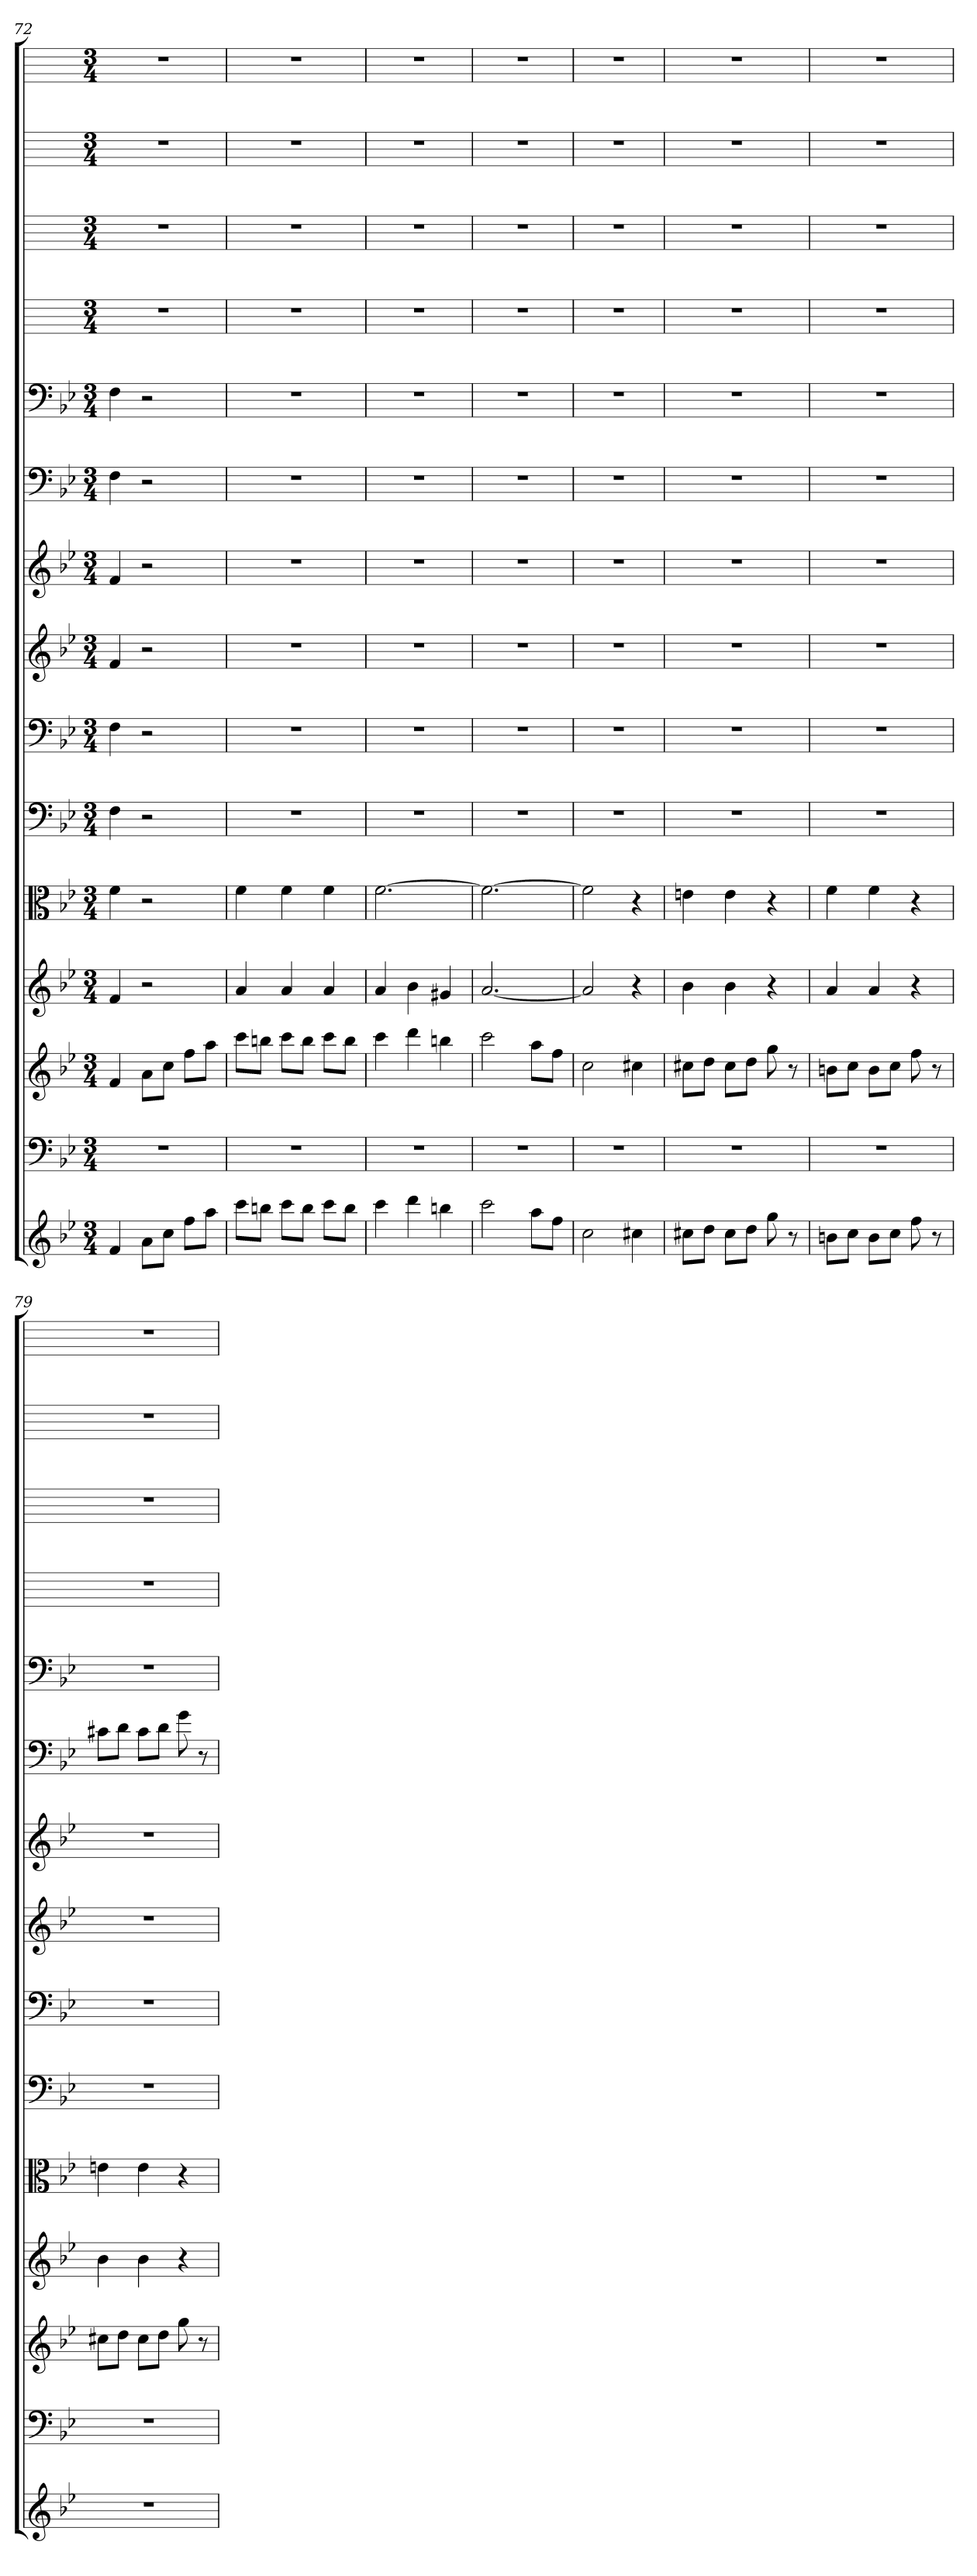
**kern	**kern	**kern	**kern	**kern	**kern	**kern	**kern	**kern	**kern	**kern	**kern	**kern	**kern	**kern
*part15	*part14	*part13	*part12	*part11	*part10	*part9	*part8	*part7	*part6	*part5	*part4	*part3	*part2	*part1
*staff15	*staff14	*staff13	*staff12	*staff11	*staff10	*staff9	*staff8	*staff7	*staff6	*staff5	*staff4	*staff3	*staff2	*staff1
*	*clefF4	*	*	*clefC3	*clefF4	*clefF4	*	*	*clefF4	*clefF4	*	*	*	*
*k[b-e-]	*k[b-e-]	*k[b-e-]	*k[b-e-]	*k[b-e-]	*k[b-e-]	*k[b-e-]	*k[b-e-]	*k[b-e-]	*k[b-e-]	*k[b-e-]	*k[]	*k[]	*k[]	*k[]
*M3/4	*M3/4	*M3/4	*M3/4	*M3/4	*M3/4	*M3/4	*M3/4	*M3/4	*M3/4	*M3/4	*M3/4	*M3/4	*M3/4	*M3/4
=72	=72	=72	=72	=72	=72	=72	=72	=72	=72	=72	=72	=72	=72	=72
4f	2.r	4f	4f	4f	4F	4F	4f	4f	4F	4F	2.r	2.r	2.r	2.r
8aL	.	8aL	2r	2r	2r	2r	2r	2r	2r	2r	.	.	.	.
8ccJ	.	8ccJ	.	.	.	.	.	.	.	.	.	.	.	.
8ffL	.	8ffL	.	.	.	.	.	.	.	.	.	.	.	.
8aaJ	.	8aaJ	.	.	.	.	.	.	.	.	.	.	.	.
=73	=73	=73	=73	=73	=73	=73	=73	=73	=73	=73	=73	=73	=73	=73
8cccL	2.r	8cccL	4a	4f	2.r	2.r	2.r	2.r	2.r	2.r	2.r	2.r	2.r	2.r
8bbnJ	.	8bbnJ	.	.	.	.	.	.	.	.	.	.	.	.
8cccL	.	8cccL	4a	4f	.	.	.	.	.	.	.	.	.	.
8bbJ	.	8bbJ	.	.	.	.	.	.	.	.	.	.	.	.
8cccL	.	8cccL	4a	4f	.	.	.	.	.	.	.	.	.	.
8bbJ	.	8bbJ	.	.	.	.	.	.	.	.	.	.	.	.
=74	=74	=74	=74	=74	=74	=74	=74	=74	=74	=74	=74	=74	=74	=74
4ccc	2.r	4ccc	4a	[2.f	2.r	2.r	2.r	2.r	2.r	2.r	2.r	2.r	2.r	2.r
4ddd	.	4ddd	4b-	.	.	.	.	.	.	.	.	.	.	.
4bbn	.	4bbn	4g#X	.	.	.	.	.	.	.	.	.	.	.
=75	=75	=75	=75	=75	=75	=75	=75	=75	=75	=75	=75	=75	=75	=75
2ccc	2.r	2ccc	[2.a	2.f_	2.r	2.r	2.r	2.r	2.r	2.r	2.r	2.r	2.r	2.r
8aaL	.	8aaL	.	.	.	.	.	.	.	.	.	.	.	.
8ffJ	.	8ffJ	.	.	.	.	.	.	.	.	.	.	.	.
=76	=76	=76	=76	=76	=76	=76	=76	=76	=76	=76	=76	=76	=76	=76
2cc	2.r	2cc	2a]	2f]	2.r	2.r	2.r	2.r	2.r	2.r	2.r	2.r	2.r	2.r
4cc#X	.	4cc#X	4r	4r	.	.	.	.	.	.	.	.	.	.
=77	=77	=77	=77	=77	=77	=77	=77	=77	=77	=77	=77	=77	=77	=77
8cc#XL	2.r	8cc#XL	4b-	4en	2.r	2.r	2.r	2.r	2.r	2.r	2.r	2.r	2.r	2.r
8ddJ	.	8ddJ	.	.	.	.	.	.	.	.	.	.	.	.
8cc#L	.	8cc#L	4b-	4e	.	.	.	.	.	.	.	.	.	.
8ddJ	.	8ddJ	.	.	.	.	.	.	.	.	.	.	.	.
8gg	.	8gg	4r	4r	.	.	.	.	.	.	.	.	.	.
8r	.	8r	.	.	.	.	.	.	.	.	.	.	.	.
=78	=78	=78	=78	=78	=78	=78	=78	=78	=78	=78	=78	=78	=78	=78
8bnL	2.r	8bnL	4a	4f	2.r	2.r	2.r	2.r	2.r	2.r	2.r	2.r	2.r	2.r
8ccJ	.	8ccJ	.	.	.	.	.	.	.	.	.	.	.	.
8bL	.	8bL	4a	4f	.	.	.	.	.	.	.	.	.	.
8ccJ	.	8ccJ	.	.	.	.	.	.	.	.	.	.	.	.
8ff	.	8ff	4r	4r	.	.	.	.	.	.	.	.	.	.
8r	.	8r	.	.	.	.	.	.	.	.	.	.	.	.
=79	=79	=79	=79	=79	=79	=79	=79	=79	=79	=79	=79	=79	=79	=79
2.r	2.r	8cc#XL	4b-	4en	2.r	2.r	2.r	2.r	8c#X\L	2.r	2.r	2.r	2.r	2.r
.	.	8ddJ	.	.	.	.	.	.	8d\J	.	.	.	.	.
.	.	8cc#L	4b-	4e	.	.	.	.	8c#\L	.	.	.	.	.
.	.	8ddJ	.	.	.	.	.	.	8d\J	.	.	.	.	.
.	.	8gg	4r	4r	.	.	.	.	8g	.	.	.	.	.
.	.	8r	.	.	.	.	.	.	8r	.	.	.	.	.
=	=	=	=	=	=	=	=	=	=	=	=	=	=	=
*-	*-	*-	*-	*-	*-	*-	*-	*-	*-	*-	*-	*-	*-	*-
